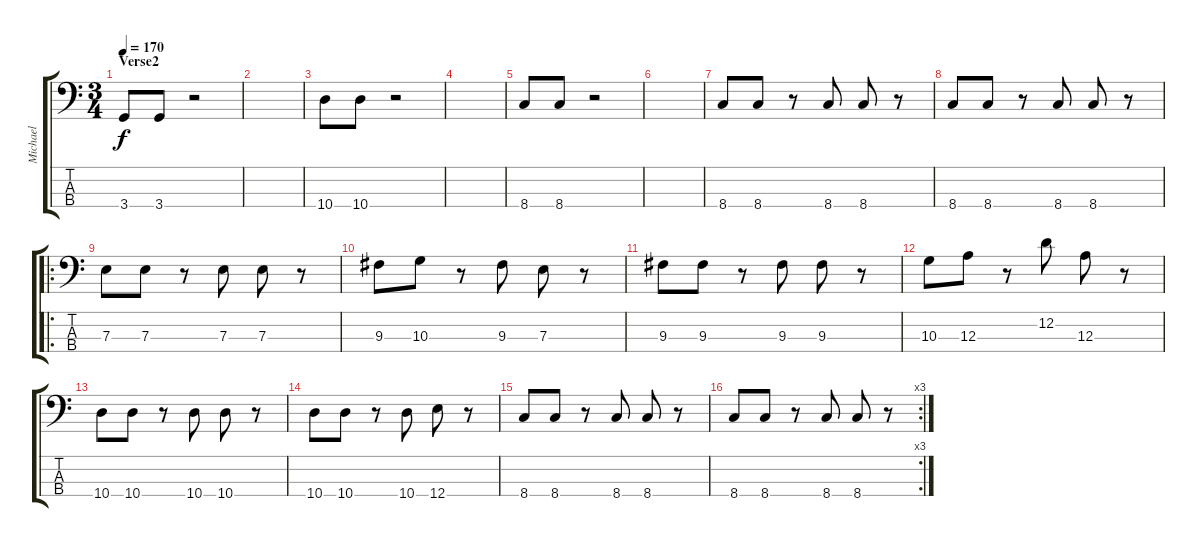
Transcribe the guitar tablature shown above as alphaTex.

\track ("Michael" "Michael") {instrument electricbassfinger}
\staff {score tabs}
\tuning (G2 D2 A1 E1) {hide}
\ts (3 4)
\section ("" "Verse2")
\tempo 170
\clef f4
\ks c
3.4.8{dy f} 3.4.8 r.2 |
|
10.4.8 10.4.8 r.2 |
|
8.4.8 8.4.8 r.2 |
|
8.4.8 8.4.8 r.8 8.4.8 8.4.8 r.8 |
8.4.8 8.4.8 r.8 8.4.8 8.4.8 r.8 |
\ro
7.3.8 7.3.8 r.8 7.3.8 7.3.8 r.8 |
9.3.8 10.3.8 r.8 9.3.8 7.3.8 r.8 |
9.3.8 9.3.8 r.8 9.3.8 9.3.8 r.8 |
10.3.8 12.3.8 r.8 12.2.8 12.3.8 r.8 |
10.4.8 10.4.8 r.8 10.4.8 10.4.8 r.8 |
10.4.8 10.4.8 r.8 10.4.8 12.4.8 r.8 |
8.4.8 8.4.8 r.8 8.4.8 8.4.8 r.8 |
\rc 3
8.4.8 8.4.8 r.8 8.4.8 8.4.8 r.8
